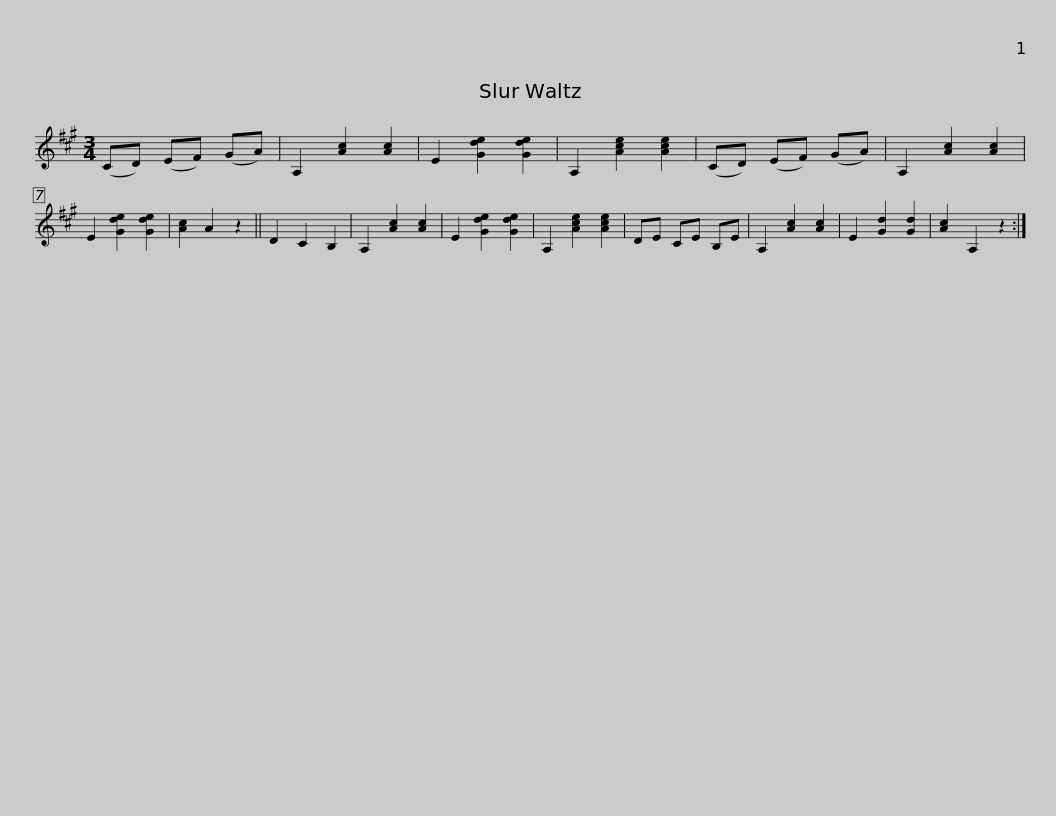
X:1
L:1/8
M:3/4
I:linebreak $
K:A
V:1 treble
V:1
 (CD) (EF) (GA) | A,2 [Ac]2 [Ac]2 | E2 [Gde]2 [Gde]2 | A,2 [Ace]2 [Ace]2 | (CD) (EF) (GA) | %5
 A,2 [Ac]2 [Ac]2 | E2 [Gde]2 [Gde]2 | [Ac]2 A2 z2 || D2 C2 B,2 |$ A,2 [Ac]2 [Ac]2 | %10
 E2 [Gde]2 [Gde]2 | A,2 [Ace]2 [Ace]2 | DE CE B,E | A,2 [Ac]2 [Ac]2 | E2 [Gd]2 [Gd]2 | %15
 [Ac]2 A,2 z2 :| %16
